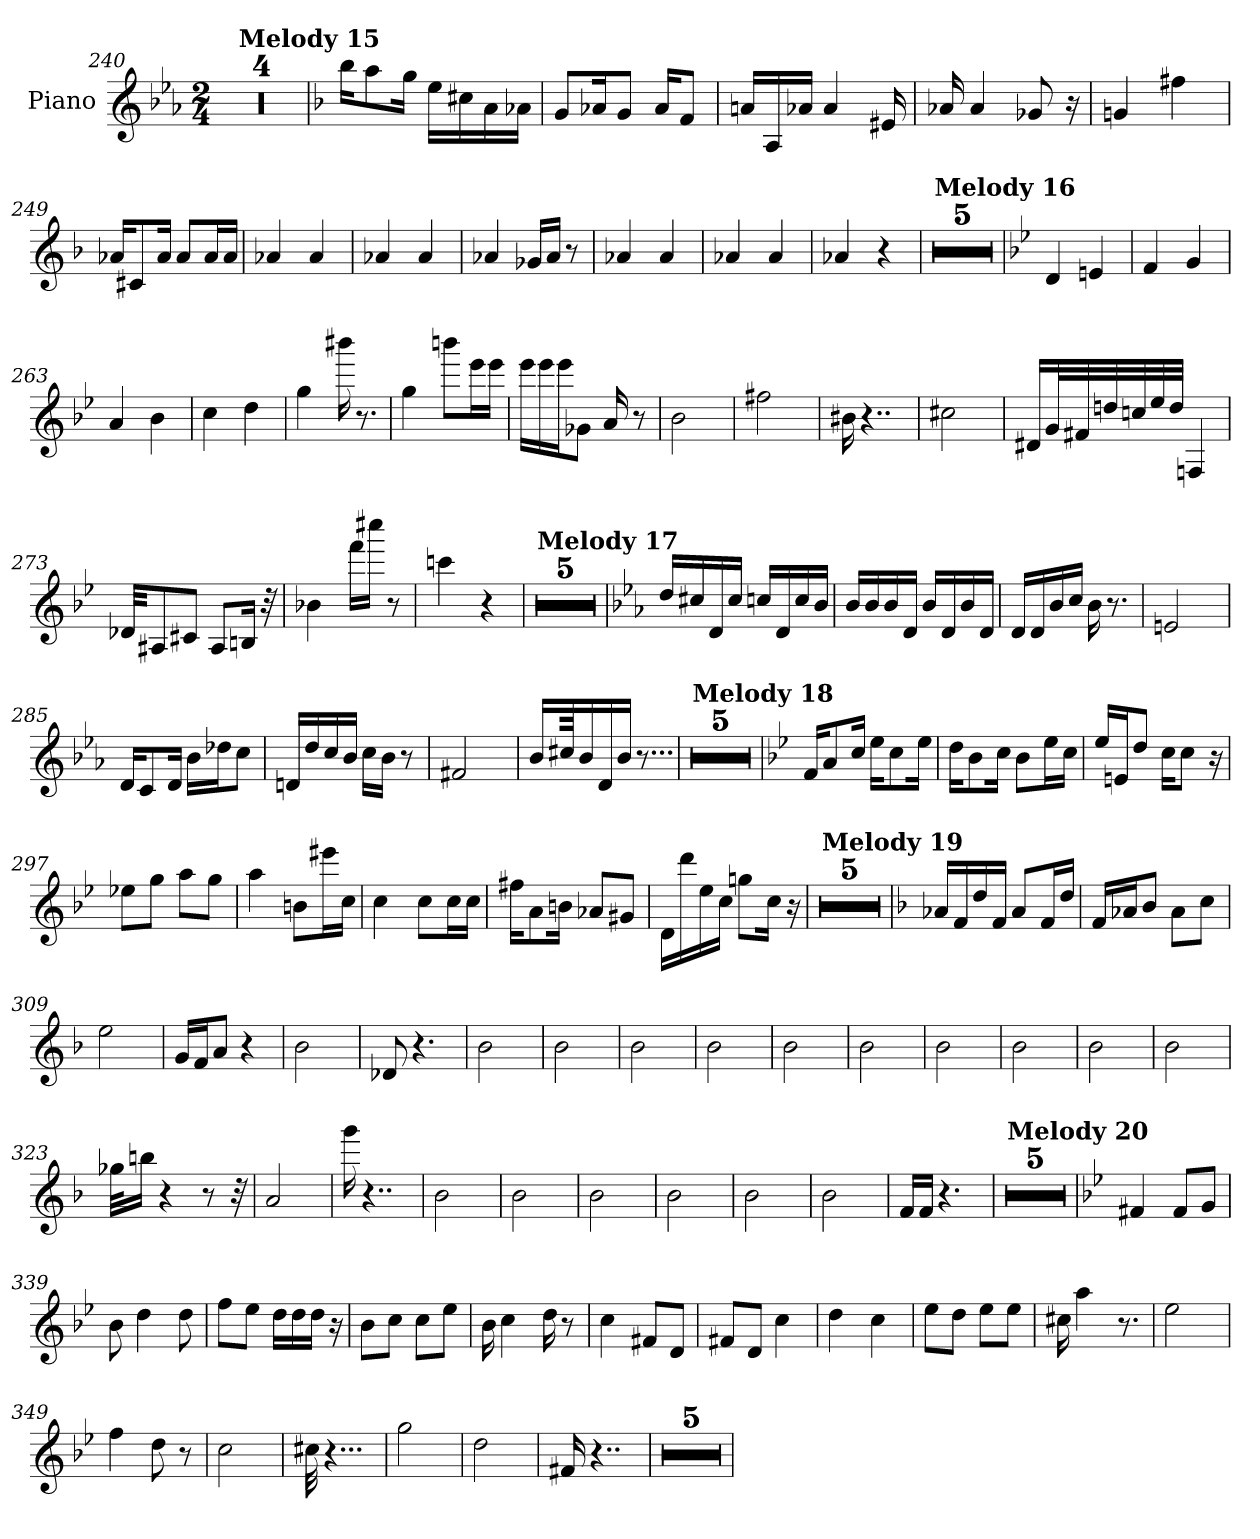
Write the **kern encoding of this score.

**kern
*part1
*staff1
*I"Piano
*I'Pno
*clefG2
*k[b-e-a-]
*E-:
*M2/4
=240
2r
!!LO:LB:g=z
=241
2r
=242
2r
=243
2r
!!LO:REH:place=s1:b:enc=none:fs=14:t=Melody 15
=244
*k[b-]
*F:
16bb-\KL
8aa\
16gg\Jk
16ee\LL
16cc#X\
16a\
16a-X\JJ
=245
8g/L
16a-X/K
8g/J
16a-/KL
8f/J
=246
16an/LL
16A/
16a-X/JJ
4a-/
16e#X/
=247
16a-X/
4a-/
8g-X/
16r
!!LO:PB:g=z
=248
4gn/
4ff#X\
=249
16a-X/KL
8c#X/
16a-/Jk
8a-/L
16a-/L
16a-/JJ
=250
4a-X/
4a-/
=251
4a-X/
4a-/
=252
4a-X/
16g-X/LL
16a-/JJ
8r
=253
4a-X/
4a-/
=254
4a-X/
4a-/
=255
4a-X/
4r
=256
2r
!!LO:LB:g=z
=257
2r
=258
2r
=259
2r
=260
2r
!!LO:REH:place=s1:b:enc=none:fs=14:t=Melody 16
=261
*k[b-e-]
*B-:
4d/
4en/
=262
4f/
4g/
=263
4a/
4b-\
=264
4cc\
4dd\
=265
4gg\
16bbb#X\
8.r
=266
4gg\
8bbbn\L
16eee-\L
16eee-\JJ
!!LO:LB:g=z
=267
16eee-\LL
16eee-\
16eee-\J
8g-X\J
16a/
8r
=268
2b-\
=269
2ff#X\
=270
16b#X\
4..r
=271
2cc#X\
=272
16d#X/LL
32g/L
32f#X/
32ddn/
32ccn/
32ee-/
32dd/JJJ
4Fn/
=273
32d-X/KKL
8A#X/
8c#X/J
8A#/L
16Bn/Jk
32r
!!LO:LB:g=z
=274
4b-X\
16fff\LL
16cccc#X\JJ
8r
=275
4cccn\
4r
=276
2r
=277
2r
=278
2r
=279
2r
=280
2r
!!LO:REH:place=s1:b:enc=none:fs=14:t=Melody 17
=281
*k[b-e-a-]
*E-:
16dd/LL
16cc#X/
16d/
16cc#/JJ
16ccn/LL
16d/
16cc/
16b-/JJ
!!LO:LB:g=z
=282
16b-/LL
16b-/
16b-/
16d/JJ
16b-/LL
16d/
16b-/
16d/JJ
=283
16d/LL
16d/
16b-/
16cc/JJ
16b-\
8.r
=284
2en/
=285
16d/KL
8c/
16d/Jk
16b-\LL
16dd-X\J
8cc\J
=286
16dn/LL
16dd/
16cc/
16b-/JJ
16cc\LL
16b-\JJ
8r
=287
2f#X/
!!LO:LB:g=z
=288
16b-/LL
64cc#X/KK
16b-/
16d/
16b-/JJ
8...r
=289
2r
=290
2r
=291
2r
=292
2r
=293
2r
!!LO:REH:place=s1:b:enc=none:fs=14:t=Melody 18
=294
*k[b-e-]
*B-:
16f/KL
8a/
16cc/Jk
16ee-\KL
8cc\
16ee-\Jk
!!LO:LB:g=z
=295
16dd\KL
8b-\
16cc\Jk
8b-\L
16ee-\L
16cc\JJ
=296
16ee-/LL
16en/J
8dd/J
16cc\KL
8cc\J
16r
=297
8ee-X\L
8gg\J
8aa\L
8gg\J
=298
4aa\
8bn\L
16eee#X\L
16cc\JJ
=299
4cc\
8cc\L
16cc\L
16cc\JJ
=300
16ff#X\KL
8a\
16bn\Jk
8a-X/L
8g#X/J
!!LO:LB:g=z
=301
16d\LL
16ddd\
16ee-\
16cc\JJ
8ggn\L
16cc\Jk
16r
=302
2r
=303
2r
=304
2r
=305
2r
=306
2r
!!LO:REH:place=s1:b:enc=none:fs=14:t=Melody 19
=307
*k[b-]
*F:
16a-X/LL
16f/
16dd/
16f/JJ
8a-/L
16f/L
16dd/JJ
=308
16f/LL
16a-X/J
8b-/J
8a-\L
8cc\J
!!LO:LB:g=z
=309
2ee\
=310
16g/LL
16f/J
8a/J
4r
=311
2b-\
=312
8d-X/
4.r
=313
2b-\
=314
2b-\
=315
2b-\
=316
2b-\
=317
2b-\
=318
2b-\
=319
2b-\
!!LO:LB:g=z
=320
2b-\
=321
2b-\
=322
2b-\
=323
32gg-X\KLL
16bbn\JJ
4r
8r
32r
=324
2a/
=325
16ggg\
4..r
=326
2b-\
=327
2b-\
=328
2b-\
=329
2b-\
!!LO:LB:g=z
=330
2b-\
=331
2b-\
=332
16f/LL
16f/JJ
4.r
=333
2r
=334
2r
=335
2r
=336
2r
=337
2r
!!LO:REH:place=s1:b:enc=none:fs=14:t=Melody 20
=338
*k[b-e-]
*g:
4f#X/
8f#/L
8g/J
=339
8b-\
4dd\
8dd\
!!LO:PB:g=z
=340
8ff\L
8ee-\J
16dd\LL
16dd\
16dd\JJ
16r
=341
8b-\L
8cc\J
8cc\L
8ee-\J
=342
16b-\
4cc\
16dd\
8r
=343
4cc\
8f#X/L
8d/J
=344
8f#X/L
8d/J
4cc\
=345
4dd\
4cc\
=346
8ee-\L
8dd\J
8ee-\L
8ee-\J
=347
16cc#X\
4aa\
8.r
!!LO:LB:g=z
=348
2ee-\
=349
4ff\
8dd\
8r
=350
2cc\
=351
32cc#X\
4...r
=352
2gg\
=353
2dd\
=354
16f#X/
4..r
=355
2r
=356
2r
=357
2r
=358
2r
!!LO:LB:g=z
=359
2r
=
*-
